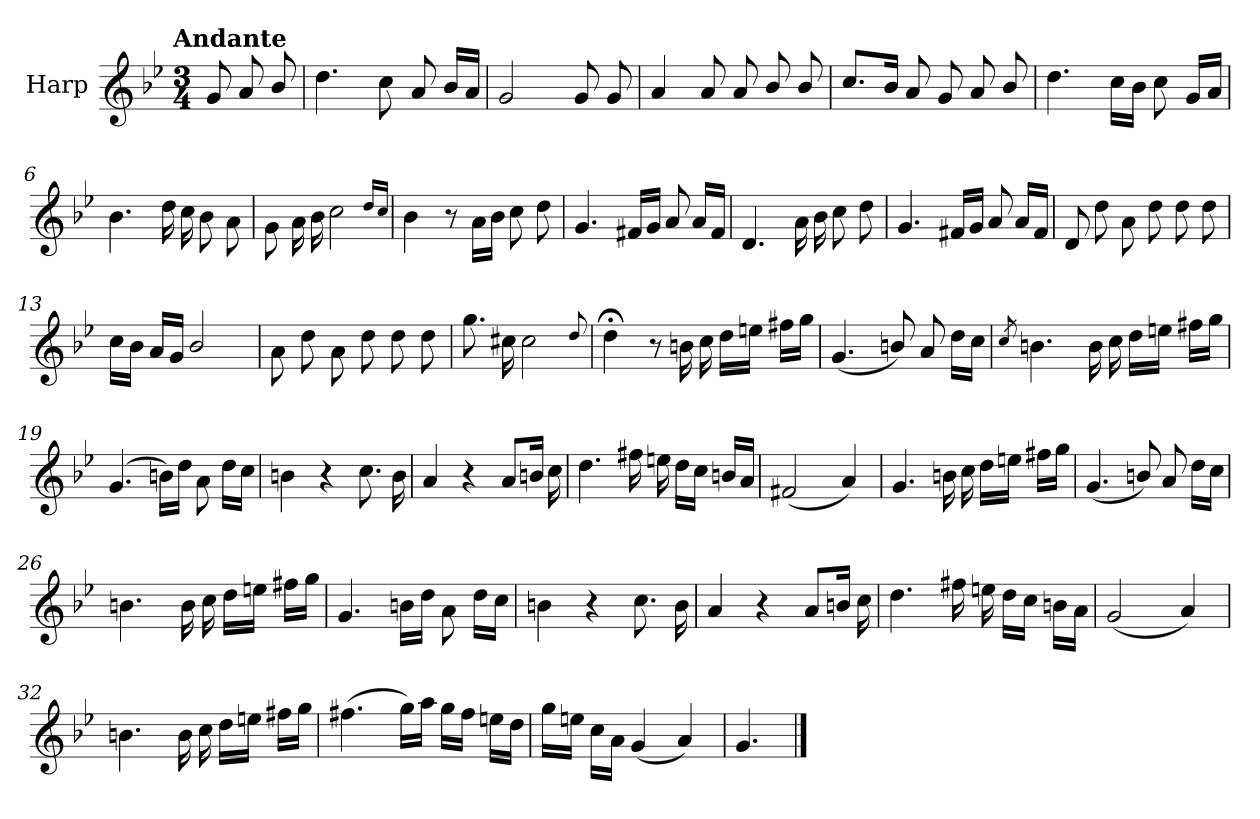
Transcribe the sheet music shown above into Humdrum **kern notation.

**kern
*part1
*staff1
*I"Harp
*I'Hrp.
*clefG2
*k[b-e-]
!!LO:TX:omd:t=Andante
*M3/4
*MM92
=
8g/
8a/
8b-/
=1
4.dd\
8cc\
8a/
16b-/LL
16a/JJ
=2
2g/
8g/
8g/
=3
4a/
8a/
8a/
8b-/
8b-/
!!LO:LB:g=z
=4
8.cc/L
16b-/Jk
8a/
8g/
8a/
8b-/
=5
4.dd\
16cc\LL
16b-\JJ
8cc\
16g/LL
16a/JJ
=6
4.b-\
16dd\
16cc\
8b-\
8a\
=7
8g\
16a\
16b-\
2cc\
16qqdd/LL
16qqcc/JJ
!!LO:LB:g=z
=8
4b-\
8r
16a\LL
16b-\JJ
8cc\
8dd\
=9
4.g/
16f#X/LL
16g/JJ
8a/
16a/LL
16f#/JJ
=10
4.d/
16a\
16b-\
8cc\
8dd\
=11
4.g/
16f#X/LL
16g/JJ
8a/
16a/LL
16f#/JJ
!!LO:LB:g=z
=12
8d/
8dd\
8a\
8dd\
8dd\
8dd\
=13
16cc\LL
16b-\JJ
16a/LL
16g/JJ
2b-/
=14
8a\
8dd\
8a\
8dd\
8dd\
8dd\
=15
8.gg\
16cc#X\
2cc#\
8qqdd/
=16
4dd;<\
8r
16bn\
16cc\
16dd\LL
16een\JJ
16ff#X\LL
16gg\JJ
!!LO:LB:g=z
=17
(<4.g/
8bn/)
8a/
16dd\LL
16cc\JJ
=18
8qcc/
4.bn\
16b\
16cc\
16dd\LL
16een\JJ
16ff#X\LL
16gg\JJ
=19
(<4.g/
16bn\LL)
16dd\JJ
8a\
16dd\LL
16cc\JJ
=20
4bn\
4r
8.cc\
16b\
!!LO:LB:g=z
=21
4a/
4r
8a/L
16bn/Jk
16cc\
=22
4.dd\
16ff#X\
16een\
16dd\LL
16cc\JJ
16bn/LL
16a/JJ
=23
(<2f#X/
4a/)
=24
4.g/
16bn\
16cc\
16dd\LL
16een\JJ
16ff#X\LL
16gg\JJ
!!LO:LB:g=z
=25
(<4.g/
8bn/)
8a/
16dd\LL
16cc\JJ
=26
4.bn\
16b\
16cc\
16dd\LL
16een\JJ
16ff#X\LL
16gg\JJ
=27
4.g/
16bn\LL
16dd\JJ
8a\
16dd\LL
16cc\JJ
=28
4bn\
4r
8.cc\
16b\
!!LO:LB:g=z
=29
4a/
4r
8a/L
16bn/Jk
16cc\
=30
4.dd\
16ff#X\
16een\
16dd\LL
16cc\JJ
16bn\LL
16a\JJ
=31
(<2g/
4a/)
=32
4.bn\
16b\
16cc\
16dd\LL
16een\JJ
16ff#X\LL
16gg\JJ
!!LO:LB:g=z
=33
(>4.ff#X\
16gg\LL)
16aa\JJ
16gg\LL
16ff#\JJ
16een\LL
16dd\JJ
=34
16gg\LL
16een\JJ
16cc\LL
16a\JJ
(<4g/
4a/)
=35
4.g/
==
*-
